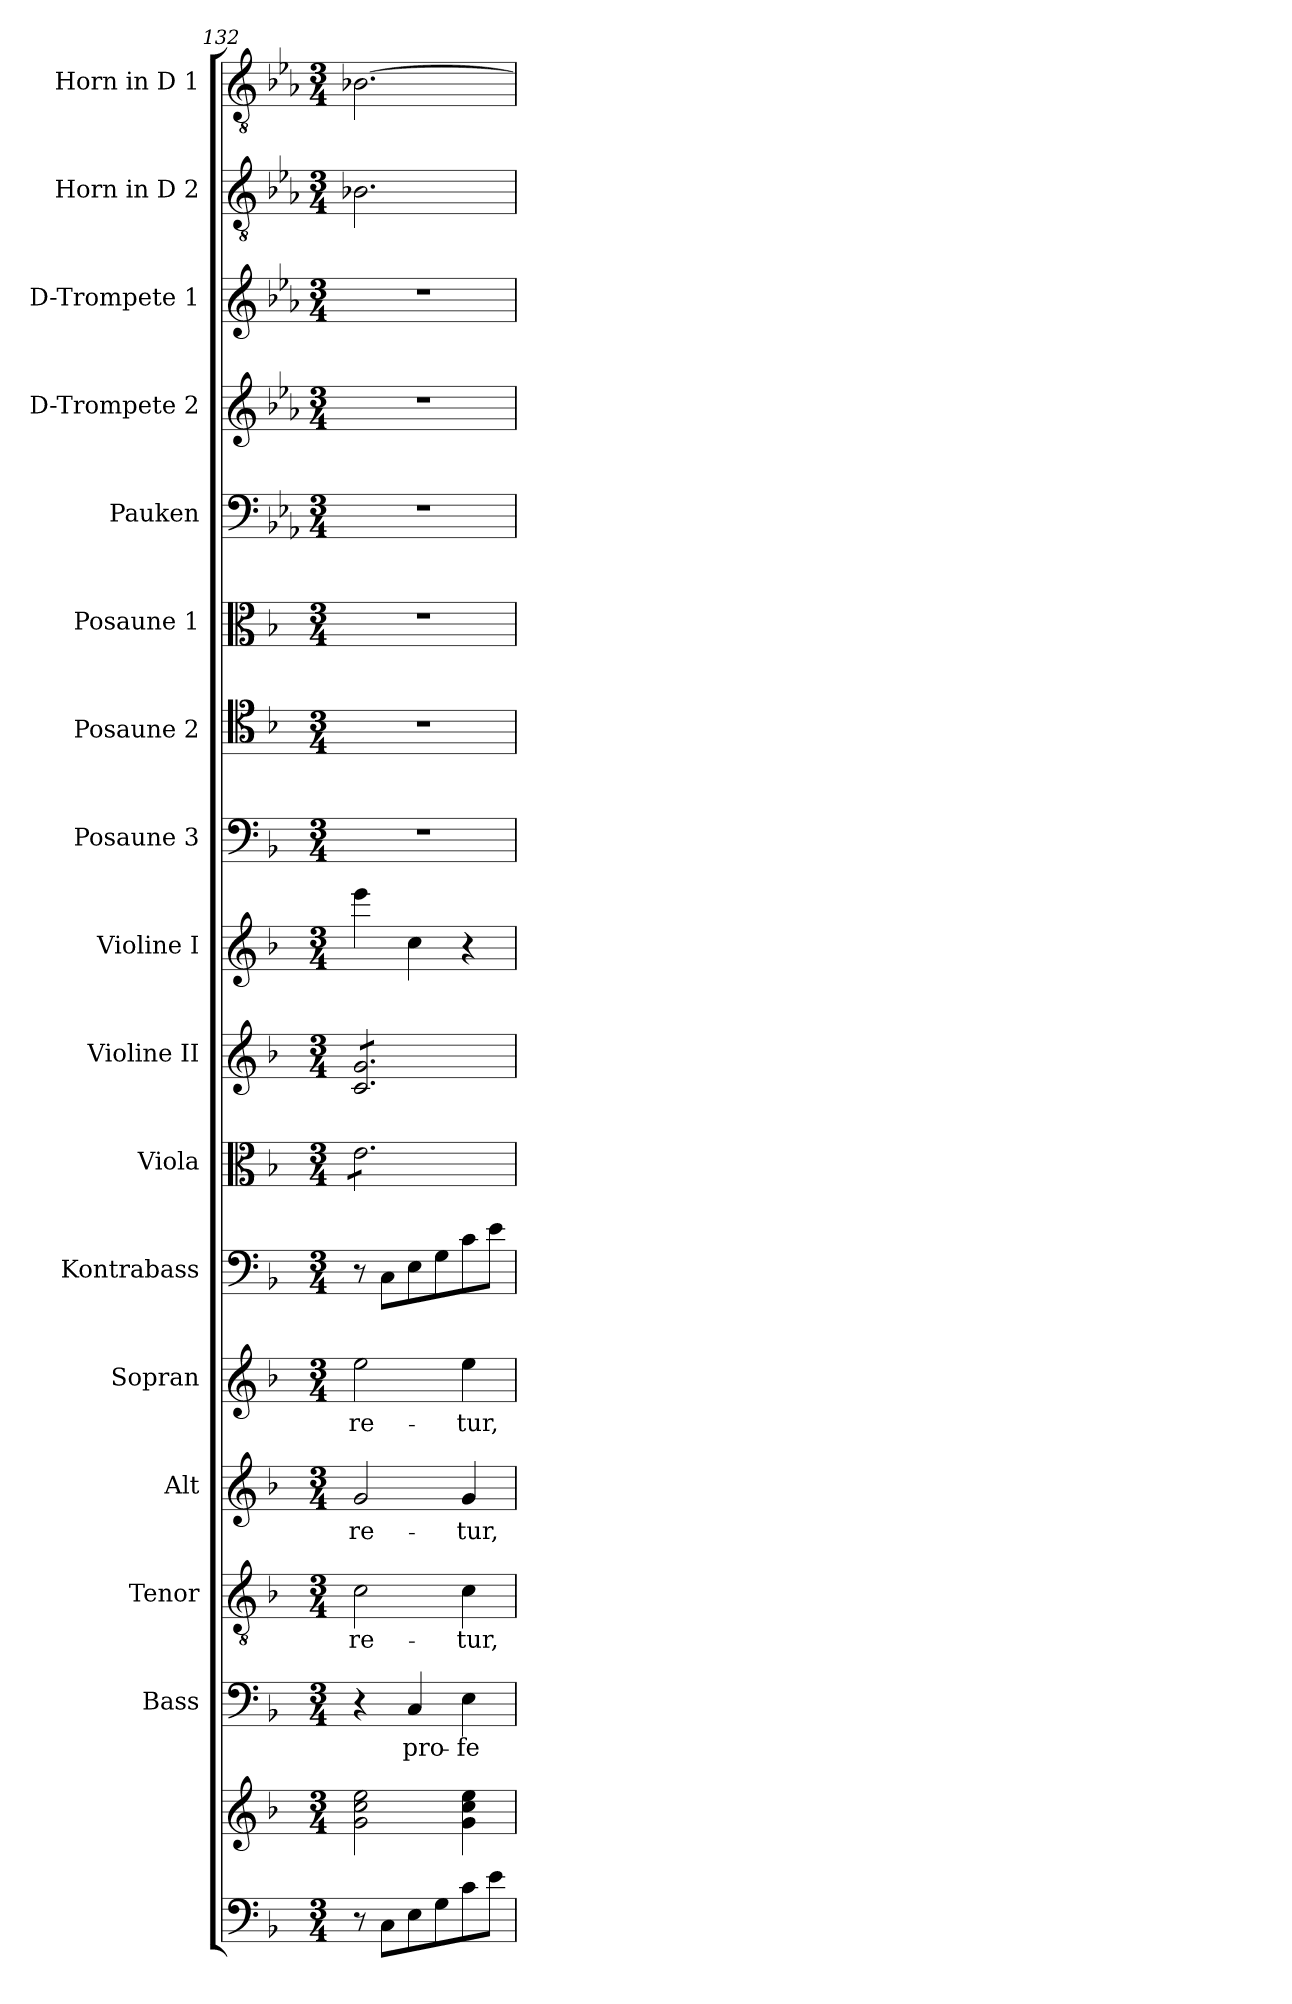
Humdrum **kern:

**kern	**kern	**kern	**text	**kern	**text	**kern	**text	**kern	**text	**kern	**kern	**kern	**kern	**kern	**kern	**kern	**kern	**kern	**kern	**kern	**kern
*part17	*part17	*part16	*part16	*part15	*part15	*part14	*part14	*part13	*part13	*part12	*part11	*part10	*part9	*part8	*part7	*part6	*part5	*part4	*part3	*part2	*part1
*staff18	*staff17	*staff16	*staff16	*staff15	*staff15	*staff14	*staff14	*staff13	*staff13	*staff12	*staff11	*staff10	*staff9	*staff8	*staff7	*staff6	*staff5	*staff4	*staff3	*staff2	*staff1
*	*	*I"Bass	*	*I"Tenor	*	*I"Alt	*	*I"Sopran	*	*I"Kontrabass	*I"Viola	*I"Violine II	*I"Violine I	*I"Posaune 3	*I"Posaune 2	*I"Posaune 1	*I"Pauken	*I"D-Trompete 2	*I"D-Trompete 1	*I"Horn in D 2	*I"Horn in D 1
*	*	*I'B.	*	*I'T.	*	*I'A.	*	*I'S.	*	*I'Kb.	*I'Vla.	*I'Vl. II	*I'Vl. I	*I'Pos. 3	*I'Pos. 2	*I'Pos. 1	*I'Pk.	*I'D Trp. 2	*I'D Trp. 1	*I'Hrn. 2	*I'Hrn. 1
*clefF4	*clefG2	*clefF4	*	*clefGv2	*	*clefG2	*	*clefG2	*	*clefF4	*clefC3	*clefG2	*clefG2	*clefF4	*clefC4	*clefC3	*clefF4	*clefG2	*clefG2	*clefGv2	*clefGv2
*	*	*	*	*	*	*	*	*	*	*ITrd7c12	*	*	*	*	*	*	*ITrd-1c-2	*ITrd-1c-2	*ITrd-1c-2	*ITrd-1c-2	*ITrd-1c-2
*k[b-]	*k[b-]	*k[b-]	*	*k[b-]	*	*k[b-]	*	*k[b-]	*	*k[b-]	*k[b-]	*k[b-]	*k[b-]	*k[b-]	*k[b-]	*k[b-]	*k[b-]	*k[b-]	*k[b-]	*k[b-]	*k[b-]
*F:	*F:	*F:	*	*F:	*	*F:	*	*F:	*	*F:	*F:	*F:	*F:	*F:	*F:	*F:	*F:	*F:	*F:	*F:	*F:
*M3/4	*M3/4	*M3/4	*	*M3/4	*	*M3/4	*	*M3/4	*	*M3/4	*M3/4	*M3/4	*M3/4	*M3/4	*M3/4	*M3/4	*M3/4	*M3/4	*M3/4	*M3/4	*M3/4
=132	=132	=132	=132	=132	=132	=132	=132	=132	=132	=132	=132	=132	=132	=132	=132	=132	=132	=132	=132	=132	=132
!	!	!	!	!	!LO:LY:b	!	!LO:LY:b	!	!LO:LY:b	!	!	!	!	!	!	!	!	!	!	!	!
*	*	*	*	*	*	*	*	*	*	*	*tremolo	*	*	*	*	*	*	*	*	*	*
*	*	*	*	*	*	*	*	*	*	*	*	*tremolo	*	*	*	*	*	*	*	*	*
8r	2g\ 2cc\ 2ee\	4r	.	2c\	-re-	2g/	-re-	2ee\	-re-	8r	8e\L	8c/ 8g/L	4eee\	2.r	2.r	2.r	2.r	2.r	2.r	2.cn\	[2.cn\
8C\L	.	.	.	.	.	.	.	.	.	8CC\L	8e\	8c/ 8g/	.	.	.	.	.	.	.	.	.
!	!	!	!LO:LY:b	!	!	!	!	!	!	!	!	!	!	!	!	!	!	!	!	!	!
8E\	.	4C/	pro-	.	.	.	.	.	.	8EE\	8e\	8c/ 8g/	4cc\	.	.	.	.	.	.	.	.
8G\	.	.	.	.	.	.	.	.	.	8GG\	8e\	8c/ 8g/	.	.	.	.	.	.	.	.	.
!	!	!	!LO:LY:b	!	!LO:LY:b	!	!LO:LY:b	!	!LO:LY:b	!	!	!	!	!	!	!	!	!	!	!	!
8c\	4g\ 4cc\ 4ee\	4E\	-fe-	4c\	-tur,	4g/	-tur,	4ee\	-tur,	8C\	8e\	8c/ 8g/	4r	.	.	.	.	.	.	.	.
8e\J	.	.	.	.	.	.	.	.	.	8E\J	8e\J	8c/ 8g/J	.	.	.	.	.	.	.	.	.
*	*	*	*	*	*	*	*	*	*	*	*	*Xtremolo	*	*	*	*	*	*	*	*	*
*	*	*	*	*	*	*	*	*	*	*	*Xtremolo	*	*	*	*	*	*	*	*	*	*
=	=	=	=	=	=	=	=	=	=	=	=	=	=	=	=	=	=	=	=	=	=
*-	*-	*-	*-	*-	*-	*-	*-	*-	*-	*-	*-	*-	*-	*-	*-	*-	*-	*-	*-	*-	*-
